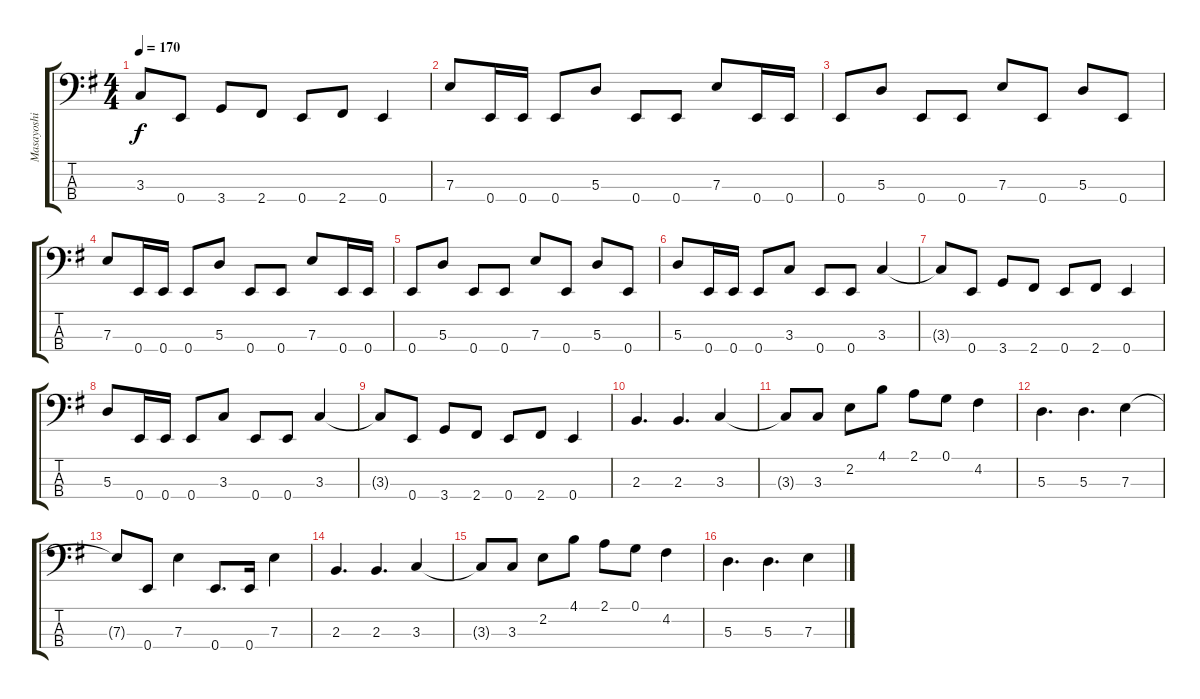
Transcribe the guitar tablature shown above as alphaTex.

\track ("Masayoshi Yamashita" "Masayoshi ") {instrument electricbassfinger}
\staff {score tabs}
\tuning (G2 D2 A1 E1) {hide}
\ts (4 4)
\tempo 170
\clef f4
\ks eminor
3.3{t}.8{dy f} 0.4.8 3.4.8 2.4.8 0.4.8 2.4.8 0.4.4 |
7.3.8 0.4.16 0.4.16 0.4.8 5.3.8 0.4.8 0.4.8 7.3.8 0.4.16 0.4.16 |
0.4.8 5.3.8 0.4.8 0.4.8 7.3.8 0.4.8 5.3.8 0.4.8 |
7.3.8 0.4.16 0.4.16 0.4.8 5.3.8 0.4.8 0.4.8 7.3.8 0.4.16 0.4.16 |
0.4.8 5.3.8 0.4.8 0.4.8 7.3.8 0.4.8 5.3.8 0.4.8 |
5.3.8 0.4.16 0.4.16 0.4.8 3.3.8 0.4.8 0.4.8 3.3.4 |
3.3{t}.8 0.4.8 3.4.8 2.4.8 0.4.8 2.4.8 0.4.4 |
5.3.8 0.4.16 0.4.16 0.4.8 3.3.8 0.4.8 0.4.8 3.3.4 |
3.3{t}.8 0.4.8 3.4.8 2.4.8 0.4.8 2.4.8 0.4.4 |
2.3.4{d} 2.3.4{d} 3.3.4 |
3.3{t}.8 3.3.8 2.2.8 4.1.8 2.1.8 0.1.8 4.2.4 |
5.3.4{d} 5.3.4{d} 7.3.4 |
7.3{t}.8 0.4.8 7.3.4 0.4.8{d} 0.4.16 7.3.4 |
2.3.4{d} 2.3.4{d} 3.3.4 |
3.3{t}.8 3.3.8 2.2.8 4.1.8 2.1.8 0.1.8 4.2.4 |
5.3.4{d} 5.3.4{d} 7.3.4
